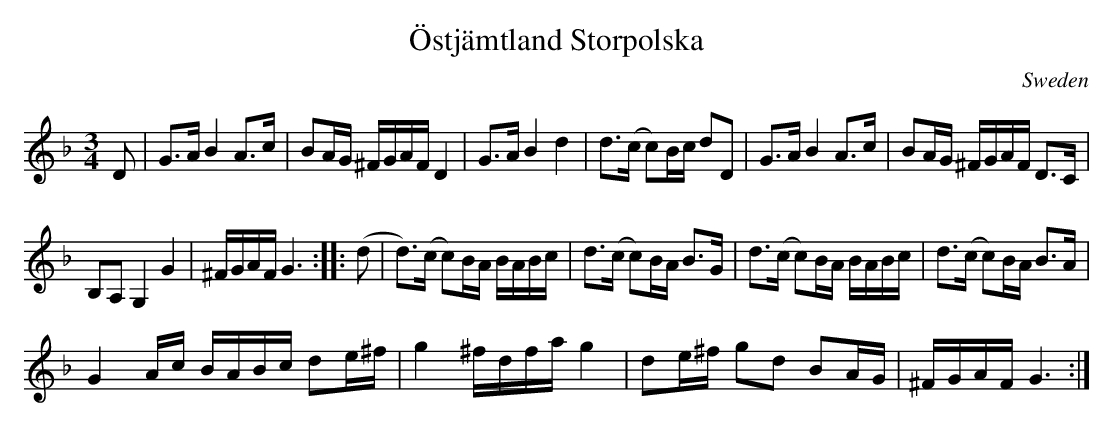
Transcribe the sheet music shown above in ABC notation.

X:1
T:Östjämtland Storpolska
M:3/4
O:Sweden
K:G dorian
D|\
G>A B2 A>c|BA/G/ ^F/G/A/F/ D2|\
G>A B2 d2|d>(c c)B/c/ dD|\
G>A B2 A>c|BA/G/ ^F/G/A/F/ D>C|
B,A, G,2 G2|^F/G/A/F/ G3::\
(d|\
d)>(c c)B/A/ B/A/B/c/|d>(c c)B/A/ B>G|\
d>(c c)B/A/ B/A/B/c/|d>(c c)B/A/ B>A|
G2A/c/ B/A/B/c/ de/^f/|g2 ^f/d/f/a/ g2|\
de/^f/ gd BA/G/|^F/G/A/F/ G3:|
